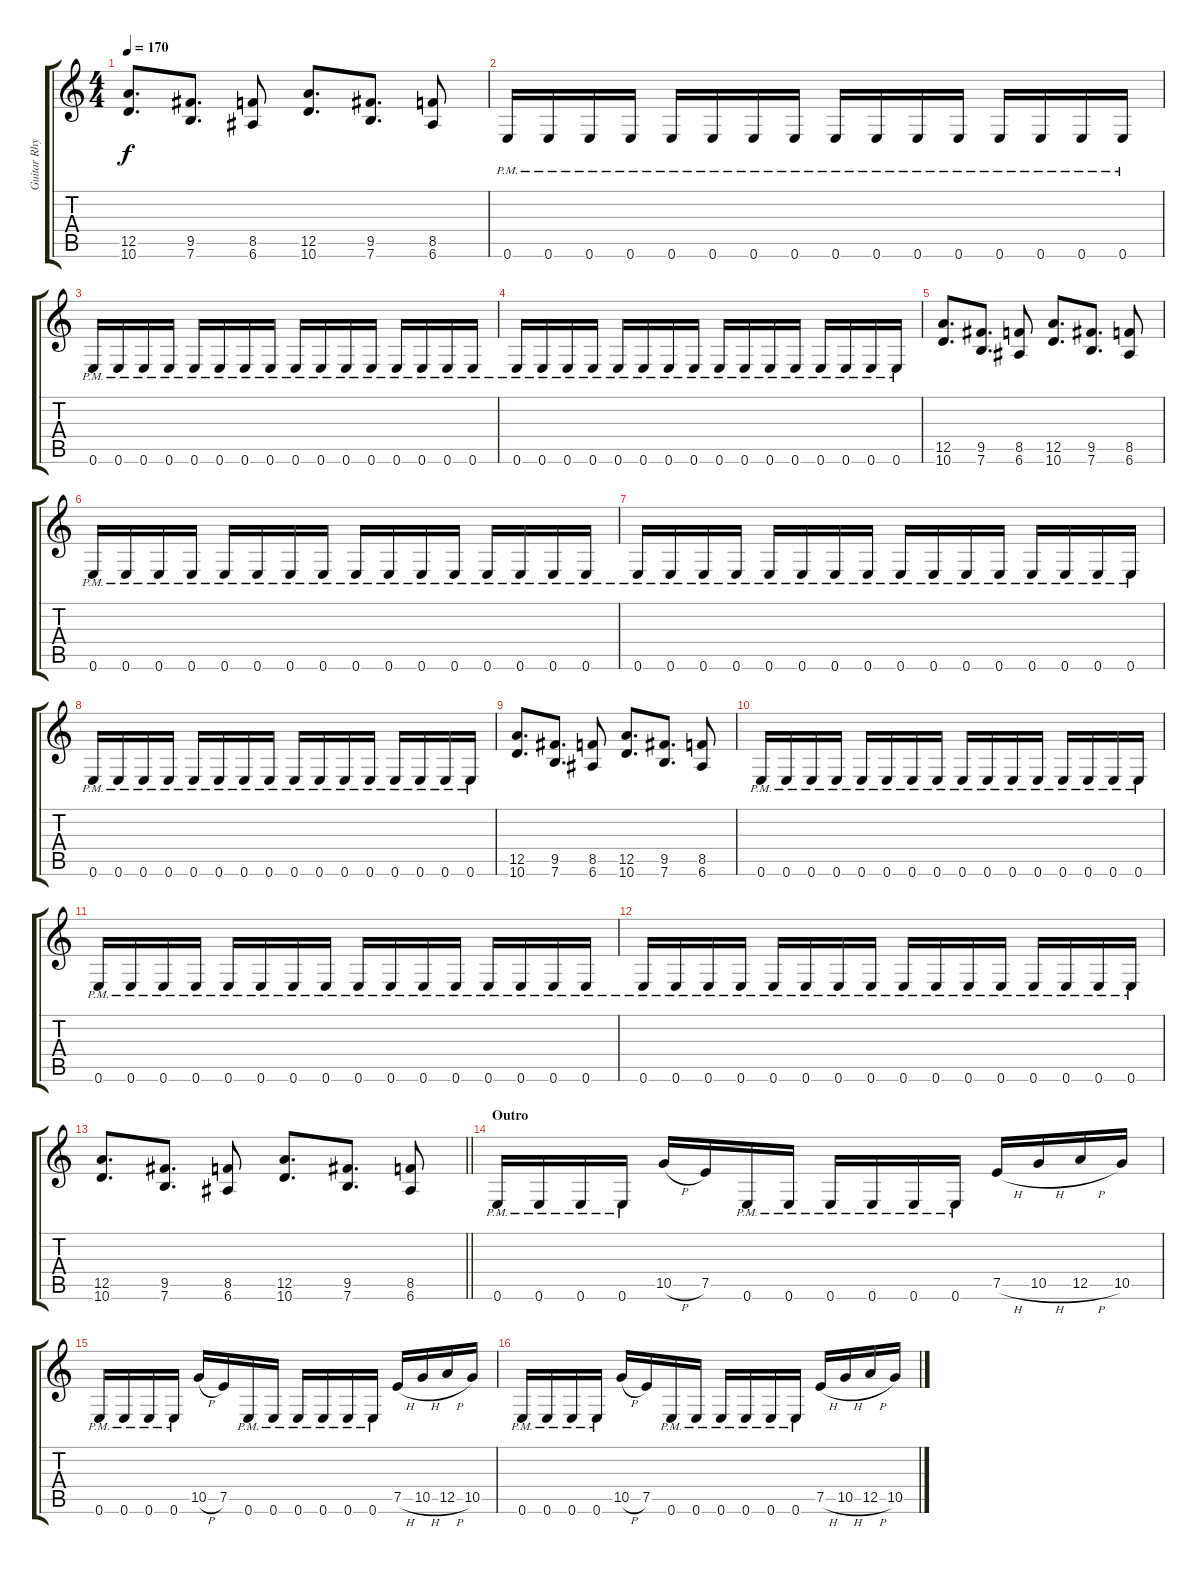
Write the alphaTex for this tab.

\track ("Guitar Rhythm" "Guitar Rhy") {instrument electricguitarclean}
\staff {score tabs}
\tuning (E4 B3 G3 D3 A2 E2) {hide}
\ts (4 4)
\tempo 170
\clef g2
\ks c
(12.5 10.6).8{d dy f} (9.5 7.6).8{d} (8.5 6.6).8 (12.5 10.6).8{d} (9.5 7.6).8{d} (8.5 6.6).8 |
0.6{pm}.16 0.6{pm}.16 0.6{pm}.16 0.6{pm}.16 0.6{pm}.16 0.6{pm}.16 0.6{pm}.16 0.6{pm}.16 0.6{pm}.16 0.6{pm}.16 0.6{pm}.16 0.6{pm}.16 0.6{pm}.16 0.6{pm}.16 0.6{pm}.16 0.6{pm}.16 |
0.6{pm}.16 0.6{pm}.16 0.6{pm}.16 0.6{pm}.16 0.6{pm}.16 0.6{pm}.16 0.6{pm}.16 0.6{pm}.16 0.6{pm}.16 0.6{pm}.16 0.6{pm}.16 0.6{pm}.16 0.6{pm}.16 0.6{pm}.16 0.6{pm}.16 0.6{pm}.16 |
0.6{pm}.16 0.6{pm}.16 0.6{pm}.16 0.6{pm}.16 0.6{pm}.16 0.6{pm}.16 0.6{pm}.16 0.6{pm}.16 0.6{pm}.16 0.6{pm}.16 0.6{pm}.16 0.6{pm}.16 0.6{pm}.16 0.6{pm}.16 0.6{pm}.16 0.6{pm}.16 |
(12.5 10.6).8{d} (9.5 7.6).8{d} (8.5 6.6).8 (12.5 10.6).8{d} (9.5 7.6).8{d} (8.5 6.6).8 |
0.6{pm}.16 0.6{pm}.16 0.6{pm}.16 0.6{pm}.16 0.6{pm}.16 0.6{pm}.16 0.6{pm}.16 0.6{pm}.16 0.6{pm}.16 0.6{pm}.16 0.6{pm}.16 0.6{pm}.16 0.6{pm}.16 0.6{pm}.16 0.6{pm}.16 0.6{pm}.16 |
0.6{pm}.16 0.6{pm}.16 0.6{pm}.16 0.6{pm}.16 0.6{pm}.16 0.6{pm}.16 0.6{pm}.16 0.6{pm}.16 0.6{pm}.16 0.6{pm}.16 0.6{pm}.16 0.6{pm}.16 0.6{pm}.16 0.6{pm}.16 0.6{pm}.16 0.6{pm}.16 |
0.6{pm}.16 0.6{pm}.16 0.6{pm}.16 0.6{pm}.16 0.6{pm}.16 0.6{pm}.16 0.6{pm}.16 0.6{pm}.16 0.6{pm}.16 0.6{pm}.16 0.6{pm}.16 0.6{pm}.16 0.6{pm}.16 0.6{pm}.16 0.6{pm}.16 0.6{pm}.16 |
(12.5 10.6).8{d} (9.5 7.6).8{d} (8.5 6.6).8 (12.5 10.6).8{d} (9.5 7.6).8{d} (8.5 6.6).8 |
0.6{pm}.16 0.6{pm}.16 0.6{pm}.16 0.6{pm}.16 0.6{pm}.16 0.6{pm}.16 0.6{pm}.16 0.6{pm}.16 0.6{pm}.16 0.6{pm}.16 0.6{pm}.16 0.6{pm}.16 0.6{pm}.16 0.6{pm}.16 0.6{pm}.16 0.6{pm}.16 |
0.6{pm}.16 0.6{pm}.16 0.6{pm}.16 0.6{pm}.16 0.6{pm}.16 0.6{pm}.16 0.6{pm}.16 0.6{pm}.16 0.6{pm}.16 0.6{pm}.16 0.6{pm}.16 0.6{pm}.16 0.6{pm}.16 0.6{pm}.16 0.6{pm}.16 0.6{pm}.16 |
0.6{pm}.16 0.6{pm}.16 0.6{pm}.16 0.6{pm}.16 0.6{pm}.16 0.6{pm}.16 0.6{pm}.16 0.6{pm}.16 0.6{pm}.16 0.6{pm}.16 0.6{pm}.16 0.6{pm}.16 0.6{pm}.16 0.6{pm}.16 0.6{pm}.16 0.6{pm}.16 |
\barLineRight lightlight
(12.5 10.6).8{d} (9.5 7.6).8{d} (8.5 6.6).8 (12.5 10.6).8{d} (9.5 7.6).8{d} (8.5 6.6).8 |
\section ("" "Outro")
0.6{pm}.16 0.6{pm}.16 0.6{pm}.16 0.6{pm}.16 10.5{h}.16 7.5.16 0.6{pm}.16 0.6{pm}.16 0.6{pm}.16 0.6{pm}.16 0.6{pm}.16 0.6{pm}.16 7.5{h}.16 10.5{h}.16 12.5{h}.16 10.5.16 |
0.6{pm}.16 0.6{pm}.16 0.6{pm}.16 0.6{pm}.16 10.5{h}.16 7.5.16 0.6{pm}.16 0.6{pm}.16 0.6{pm}.16 0.6{pm}.16 0.6{pm}.16 0.6{pm}.16 7.5{h}.16 10.5{h}.16 12.5{h}.16 10.5.16 |
0.6{pm}.16 0.6{pm}.16 0.6{pm}.16 0.6{pm}.16 10.5{h}.16 7.5.16 0.6{pm}.16 0.6{pm}.16 0.6{pm}.16 0.6{pm}.16 0.6{pm}.16 0.6{pm}.16 7.5{h}.16 10.5{h}.16 12.5{h}.16 10.5.16
